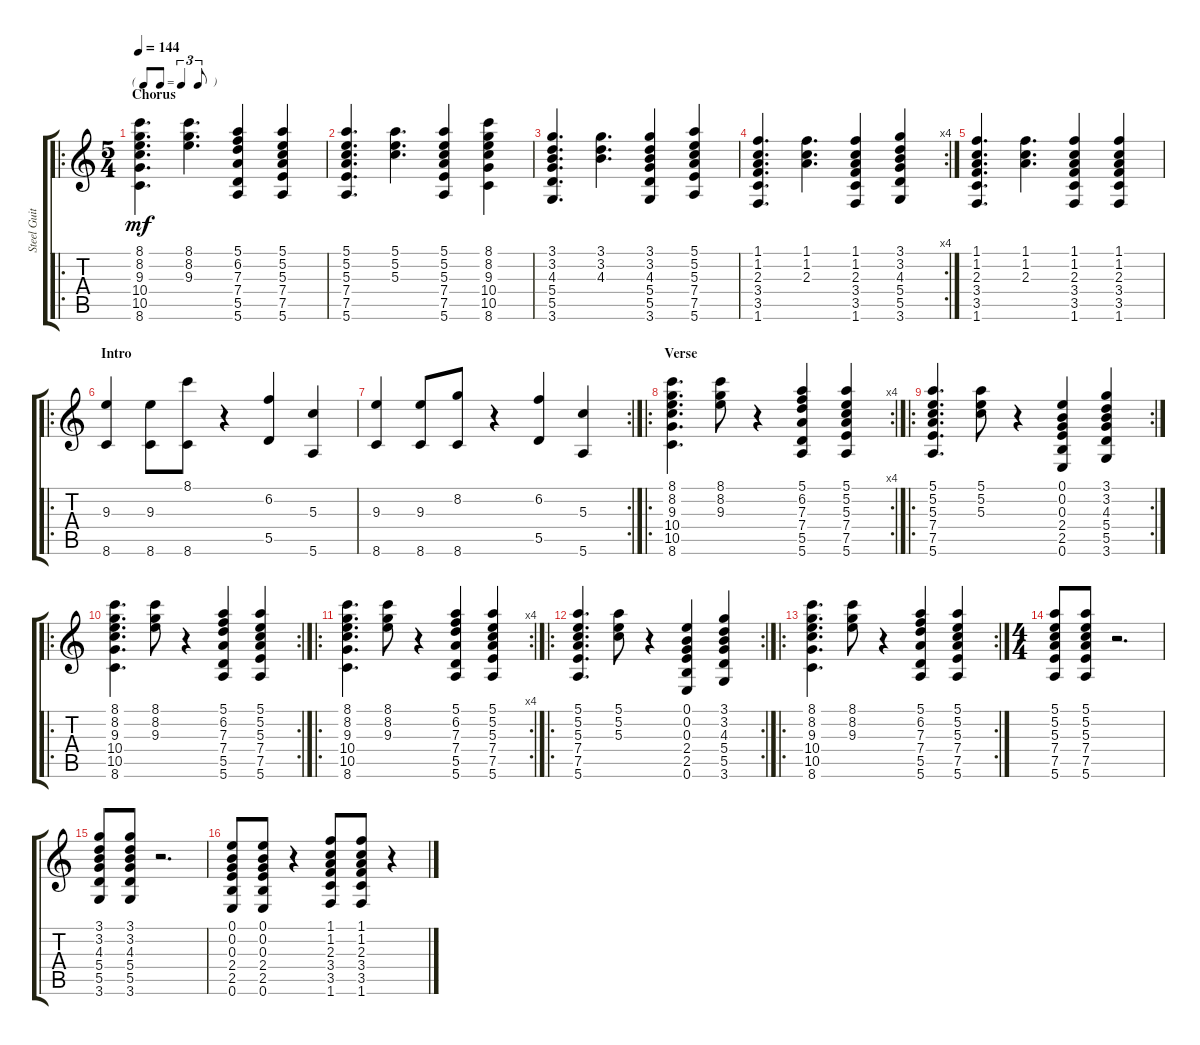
\track ("Steel Guitar w/ Std" "Steel Guit") {instrument acousticguitarsteel}
\staff {score tabs}
\tuning (E4 B3 G3 D3 A2 E2) {hide}
\ro
\ts (5 4)
\tf triplet8th
\section ("" "Chorus")
\tempo 144
\clef g2
\ks c
(8.1 8.2 9.3 10.4 10.5 8.6).4{d dy mf} (8.1 8.2 9.3).4{d} (5.1 6.2 7.3 7.4 5.5 5.6).4 (5.1 5.2 5.3 7.4 7.5 5.6).4 |
(5.1 5.2 5.3 7.4 7.5 5.6).4{d} (5.1 5.2 5.3).4{d} (5.1 5.2 5.3 7.4 7.5 5.6).4 (8.1 8.2 9.3 10.4 10.5 8.6).4 |
(3.1 3.2 4.3 5.4 5.5 3.6).4{d} (3.1 3.2 4.3).4{d} (3.1 3.2 4.3 5.4 5.5 3.6).4 (5.1 5.2 5.3 7.4 7.5 5.6).4 |
\rc 4
(1.1 1.2 2.3 3.4 3.5 1.6).4{d} (1.1 1.2 2.3).4{d} (1.1 1.2 2.3 3.4 3.5 1.6).4 (3.1 3.2 4.3 5.4 5.5 3.6).4 |
(1.1 1.2 2.3 3.4 3.5 1.6).4{d} (1.1 1.2 2.3).4{d} (1.1 1.2 2.3 3.4 3.5 1.6).4 (1.1 1.2 2.3 3.4 3.5 1.6).4 |
\ro
\section ("" "Intro")
(9.3 8.6).4 (9.3 8.6).8 (8.1 8.6).8 r.4 (6.2 5.5).4 (5.3 5.6).4 |
\rc 2
(9.3 8.6).4 (9.3 8.6).8 (8.2 8.6).8 r.4 (6.2 5.5).4 (5.3 5.6).4 |
\ro
\rc 4
\section ("" "Verse")
(8.1 8.2 9.3 10.4 10.5 8.6).4{d} (8.1 8.2 9.3).8 r.4 (5.1 6.2 7.3 7.4 5.5 5.6).4 (5.1 5.2 5.3 7.4 7.5 5.6).4 |
\ro
\rc 2
(5.1 5.2 5.3 7.4 7.5 5.6).4{d} (5.1 5.2 5.3).8 r.4 (0.1 0.2 0.3 2.4 2.5 0.6).4 (3.1 3.2 4.3 5.4 5.5 3.6).4 |
\ro
\rc 2
(8.1 8.2 9.3 10.4 10.5 8.6).4{d} (8.1 8.2 9.3).8 r.4 (5.1 6.2 7.3 7.4 5.5 5.6).4 (5.1 5.2 5.3 7.4 7.5 5.6).4 |
\ro
\rc 4
(8.1 8.2 9.3 10.4 10.5 8.6).4{d} (8.1 8.2 9.3).8 r.4 (5.1 6.2 7.3 7.4 5.5 5.6).4 (5.1 5.2 5.3 7.4 7.5 5.6).4 |
\ro
\rc 2
(5.1 5.2 5.3 7.4 7.5 5.6).4{d} (5.1 5.2 5.3).8 r.4 (0.1 0.2 0.3 2.4 2.5 0.6).4 (3.1 3.2 4.3 5.4 5.5 3.6).4 |
\ro
\rc 2
(8.1 8.2 9.3 10.4 10.5 8.6).4{d} (8.1 8.2 9.3).8 r.4 (5.1 6.2 7.3 7.4 5.5 5.6).4 (5.1 5.2 5.3 7.4 7.5 5.6).4 |
\ts (4 4)
(5.1 5.2 5.3 7.4 7.5 5.6).8 (5.1 5.2 5.3 7.4 7.5 5.6).8 r.2{d} |
(3.1 3.2 4.3 5.4 5.5 3.6).8 (3.1 3.2 4.3 5.4 5.5 3.6).8 r.2{d} |
(0.1 0.2 0.3 2.4 2.5 0.6).8 (0.1 0.2 0.3 2.4 2.5 0.6).8 r.4 (1.1 1.2 2.3 3.4 3.5 1.6).8 (1.1 1.2 2.3 3.4 3.5 1.6).8 r.4
